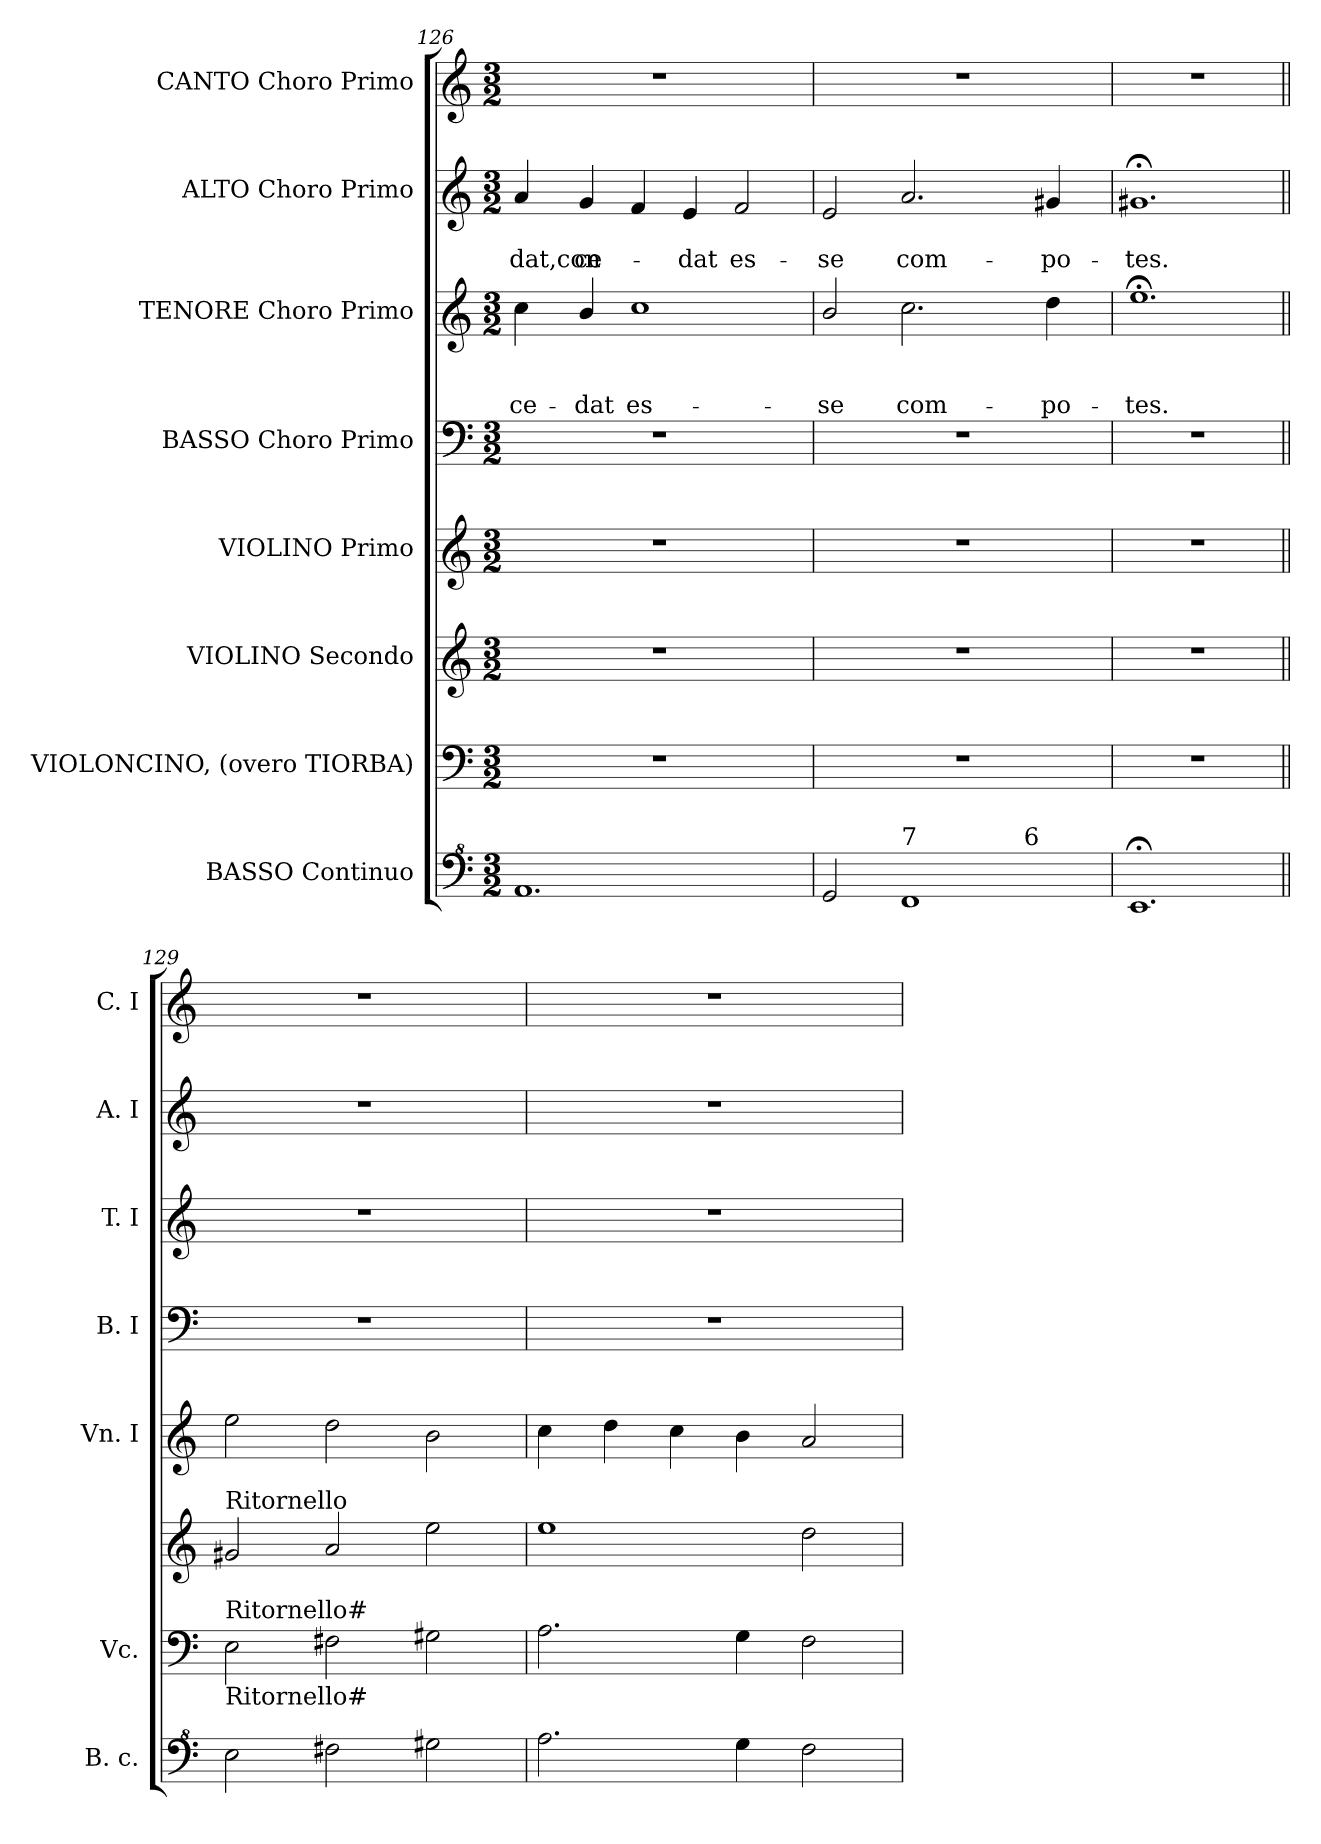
**kern	**kern	**kern	**kern	**kern	**kern	**text	**text	**text	**kern	**text	**text	**kern
*part8	*part7	*part6	*part5	*part4	*part3	*part3	*part3	*part3	*part2	*part2	*part2	*part1
*staff8	*staff7	*staff6	*staff5	*staff4	*staff3	*staff3	*staff3	*staff3	*staff2	*staff2	*staff2	*staff1
*I"BASSO Continuo	*I"VIOLONCINO, (overo TIORBA)	*I"VIOLINO Secondo	*I"VIOLINO Primo	*I"BASSO Choro Primo	*I"TENORE Choro Primo	*	*	*	*I"ALTO Choro Primo	*	*	*I"CANTO Choro Primo
*I'B. c.	*I'Vc.	*	*I'Vn. I	*I'B. I	*I'T. I	*	*	*	*I'A. I	*	*	*I'C. I
*clefF^4	*clefF4	*clefG2	*clefG2	*clefF4	*clefG2	*	*	*	*clefG2	*	*	*clefG2
*ITrd7c12	*	*	*	*	*	*	*	*	*	*	*	*
*k[]	*k[]	*k[]	*k[]	*k[]	*k[]	*	*	*	*k[]	*	*	*k[]
*C:	*C:	*C:	*C:	*C:	*C:	*	*	*	*C:	*	*	*C:
*M3/2	*M3/2	*M3/2	*M3/2	*M3/2	*M3/2	*	*	*	*M3/2	*	*	*M3/2
=126	=126	=126	=126	=126	=126	=126	=126	=126	=126	=126	=126	=126
!	!LO:N:vis=1	!LO:N:vis=1	!LO:N:vis=1	!LO:N:vis=1	!	!	!	!LO:LY:b	!	!	!LO:LY:b	!LO:N:vis=1
1.AA	1.r	1.r	1.r	1.r	4cc\	.	.	-ce-	4a/	.	-dat,con-	1.r
!	!	!	!	!	!	!	!	!LO:LY:b	!	!	!LO:LY:b	!
.	.	.	.	.	4b/	.	.	-dat	4g/	.	-ce-	.
!	!	!	!	!	!	!	!	!LO:LY:b	!	!	!	!
.	.	.	.	.	1cc	.	.	es-	4f/	.	.	.
!	!	!	!	!	!	!	!	!	!	!	!LO:LY:b	!
.	.	.	.	.	.	.	.	.	4e/	.	-dat	.
!	!	!	!	!	!	!	!	!	!	!	!LO:LY:b	!
.	.	.	.	.	.	.	.	.	2f/	.	es-	.
=127	=127	=127	=127	=127	=127	=127	=127	=127	=127	=127	=127	=127
!	!LO:N:vis=1	!LO:N:vis=1	!LO:N:vis=1	!LO:N:vis=1	!	!	!	!LO:LY:b	!	!	!LO:LY:b	!LO:N:vis=1
*^	*	*	*	*	*	*	*	*	*	*	*	*
2GG</	1ryy	1.r	1.r	1.r	1.r	2b/	.	.	-se	2e/	.	-se	1.r
!LO:TX:a:t=7	!	!	!	!	!	!	!	!	!	!	!	!	!
!	!	!	!	!	!	!	!	!	!LO:LY:b	!	!	!LO:LY:b	!
1FF	.	.	.	.	.	2.cc\	.	.	com-	2.a/	.	com-	.
.	8.ryy	.	.	.	.	.	.	.	.	.	.	.	.
!	!LO:TX:a:t=6	!	!	!	!	!	!	!	!	!	!	!	!
.	4ryy	.	.	.	.	.	.	.	.	.	.	.	.
!	!	!	!	!	!	!	!	!	!LO:LY:b	!	!	!LO:LY:b	!
.	.	.	.	.	.	4dd\	.	.	-po-	4g#X/	.	-po-	.
.	16ryy	.	.	.	.	.	.	.	.	.	.	.	.
!!LO:PB:g=z
=128	=128	=128	=128	=128	=128	=128	=128	=128	=128	=128	=128	=128	=128
!	!	!LO:N:vis=1	!LO:N:vis=1	!LO:N:vis=1	!LO:N:vis=1	!	!	!	!LO:LY:b	!	!	!LO:LY:b	!LO:N:vis=1
*v	*v	*	*	*	*	*	*	*	*	*	*	*	*
1.EE;	1.r	1.r	1.r	1.r	1.ee;<	.	.	-tes.	1.g#X;	.	-tes.	1.r
=129||	=129||	=129||	=129||	=129||	=129||	=129||	=129||	=129||	=129||	=129||	=129||	=129||
!	!	!LO:TX:a:t=Ritornello	!	!	!	!	!	!	!	!	!	!
!	!LO:TX:b:t=Ritornello#	!	!	!	!	!	!	!	!	!	!	!
!	!LO:TX:a:t=Ritornello#	!	!	!	!	!	!	!	!	!	!	!
!	!	!	!	!LO:N:vis=1	!LO:N:vis=1	!	!	!	!LO:N:vis=1	!	!	!LO:N:vis=1
2E\	2E\	2g#X/	2ee\	1.r	1.r	.	.	.	1.r	.	.	1.r
2F#X\	2F#X\	2a/	2dd\	.	.	.	.	.	.	.	.	.
2G#X\	2G#X\	2ee\	2b\	.	.	.	.	.	.	.	.	.
=130	=130	=130	=130	=130	=130	=130	=130	=130	=130	=130	=130	=130
!	!	!	!	!LO:N:vis=1	!LO:N:vis=1	!	!	!	!LO:N:vis=1	!	!	!LO:N:vis=1
2.A\	2.A\	1ee	4cc\	1.r	1.r	.	.	.	1.r	.	.	1.r
.	.	.	4dd\	.	.	.	.	.	.	.	.	.
.	.	.	4cc\	.	.	.	.	.	.	.	.	.
4G\	4G\	.	4b\	.	.	.	.	.	.	.	.	.
2F\	2F\	2dd\	2a/	.	.	.	.	.	.	.	.	.
=	=	=	=	=	=	=	=	=	=	=	=	=
*-	*-	*-	*-	*-	*-	*-	*-	*-	*-	*-	*-	*-
